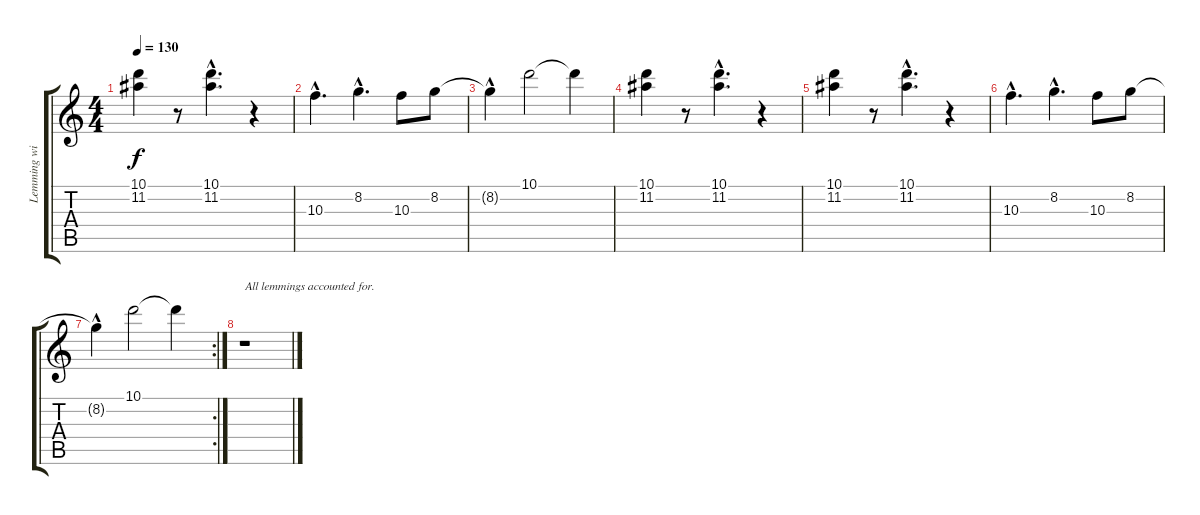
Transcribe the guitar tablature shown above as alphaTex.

\track ("Lemming with Guitar" "Lemming wi") {instrument distortionguitar}
\staff {score tabs}
\tuning (E4 B3 G3 D3 A2 E2) {hide}
\ts (4 4)
\tempo 130
\clef g2
\ks c
(10.1 11.2).4{dy f} r.8 (10.1{hac} 11.2{hac}).4{d} r.4 |
10.3{hac}.4{d} 8.2{hac}.4{d} 10.3.8 8.2.8 |
8.2{hac t}.4 10.1.2 10.1{t}.4 |
(10.1 11.2).4 r.8 (10.1{hac} 11.2{hac}).4{d} r.4 |
(10.1 11.2).4 r.8 (10.1{hac} 11.2{hac}).4{d} r.4 |
10.3{hac}.4{d} 8.2{hac}.4{d} 10.3.8 8.2.8 |
\rc 2
8.2{hac t}.4 10.1.2 10.1{t}.4 |
r.1{txt "All lemmings accounted for."}
